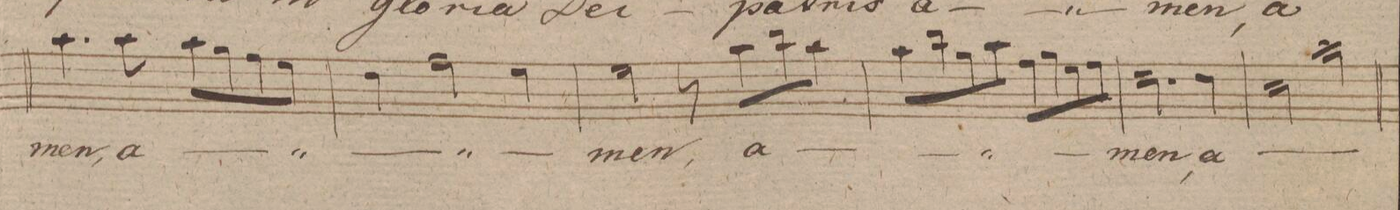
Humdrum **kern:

**kern	**text	**text	**dynam
*I"Alto.	*	*	*
*clefC3	*	*	*
*k[f#c#g#d#]	*	*	*
*met(c)	*	*	*
*M4/4	*	*	*
4.b\	-men,	.	.
8b\	a-	.	.
8b\L	.	.	.
8a\	.	.	.
8g#\	.	.	.
8f#\J	.	.	.
=266	=266	=266	=266
4e\	.	.	.
2g#\	.	.	.
4f#\	.	.	.
=267	=267	=267	=267
2f#\	-men,	.	.
8r	.	.	.
8b\L	a-	.	.
8cc#\	.	.	.
8b\J	.	.	.
=268	=268	=268	=268
8b\L	.	.	.
8cc#\	.	.	.
8a\	.	.	.
8b\J	.	.	.
8g#\L	.	.	.
8a\	.	.	.
8f#\	.	.	.
8g#\J	.	.	.
=269	=269	=269	=269
2.e\	-men,	.	.
4e\	a-	.	.
=270	=270	=270	=270
2d#\	.	.	.
2b\	.	.	.
=271	=271	=271	=271
*-	*-	*-	*-
